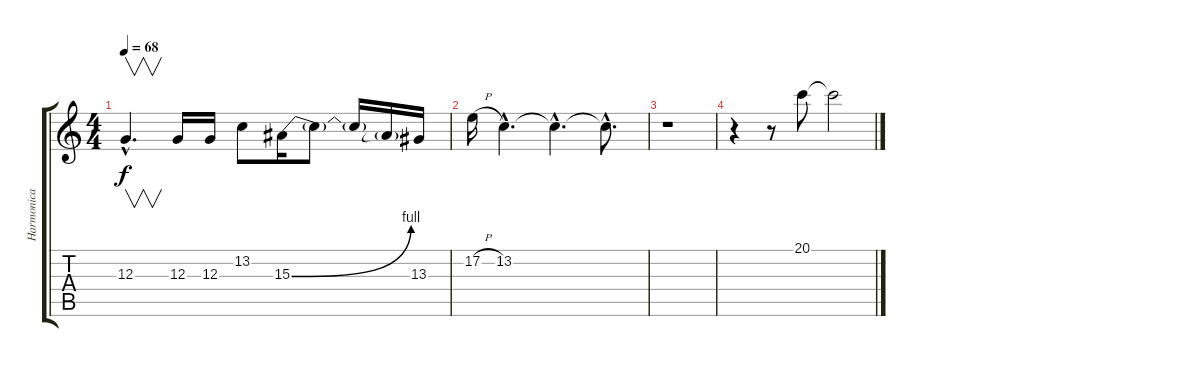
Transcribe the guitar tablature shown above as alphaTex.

\track ("Harmonica" "Harmonica") {instrument harmonica}
\staff {score tabs}
\tuning (E4 B3 G3 D3 A2 E2) {hide}
\ts (4 4)
\tempo 68
\clef g2
\ks c
12.3{hac}.4{v d dy f} 12.3.16 12.3.16 13.2.8 15.3{be (bend 0 0 60 4)}.16 15.3{t}.8 15.3{t}.16 15.3{t}.16 13.3.16 |
17.2{h}.16 13.2{hac}.4{d} 13.2{hac t}.4{d} 13.2{hac t}.8{d} |
r.1 |
r.4 r.8 20.1.8 20.1{t}.2
